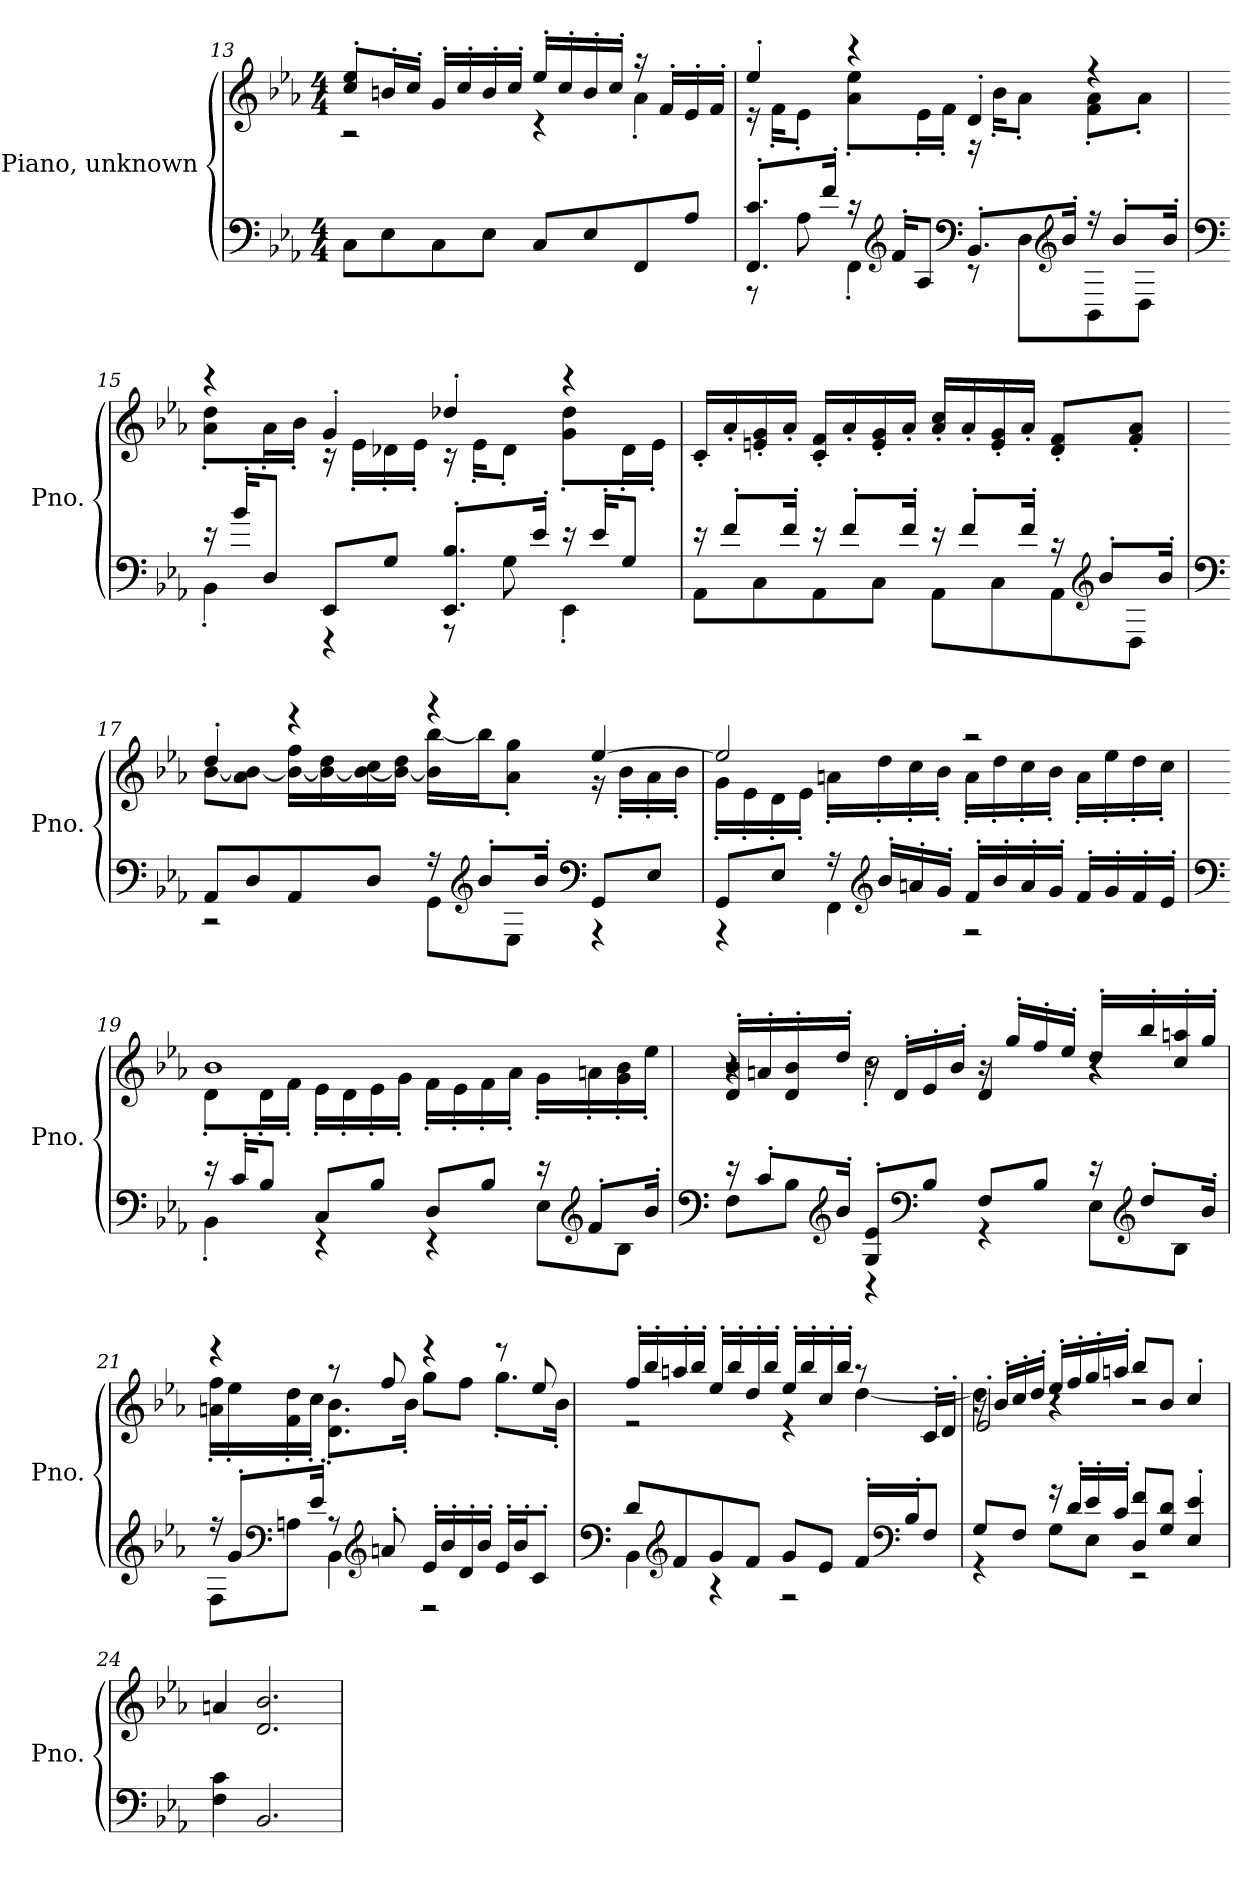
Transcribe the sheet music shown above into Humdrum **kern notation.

**kern	**kern
*part1	*part1
*staff2	*staff1
*I"Piano, unknown	*
*I'Pno.	*
*clefF4	*clefG2
*k[b-e-a-]	*k[b-e-a-]
*M4/4	*M4/4
=13	=13
*	*^
8C\L	8cc/' 8ee-/'L	2r
8E-\	16bn'/L	.
.	16cc'/JJ	.
8C\	16g'/LL	.
.	16cc'/	.
8E-\J	16b'/	.
.	16cc'/JJ	.
8C/L	16ee-'/LL	4r
.	16cc'/	.
8E-/	16b'/	.
.	16cc'/JJ	.
8FF/	16r	4a-'\
.	16f'/LL	.
8A-/J	16e-'/	.
.	16f'/JJ	.
!!LO:PB:g=z	!!
=14	=14	=14
*^	*	*
8.FF/' 8.c/'L	8r	4ee-'/	16r
.	.	.	16f'\KL
.	8A-\	.	8e-'\J
16f'/Jk	.	.	.
16r	4FF'\	4r	8a-\' 8ee-\'L
*clefG2	*	*	*
16f'/KL	.	.	.
8A-/J	.	.	16e-'\L
.	.	.	16f'\JJ
*clefF4	*	*	*
8.BB-'/L	8r	4d'/	16r
.	.	.	16b-'\KL
.	8D\L	.	8a-'\J
*clefG2	*	*	*
16b-'/Jk	.	.	.
16r	8BB-\	4r	8f\' 8a-\'L
8b-'/L	.	.	.
.	8D\J	.	8a-'\J
16b-'/Jk	.	.	.
=15	=15	=15	=15
*clefF4	*	*	*
16r	4BB-'\	4r	8a-\' 8dd\'L
16b-'/KL	.	.	.
8D/J	.	.	16a-'\L
.	.	.	16b-'\JJ
8EE-/L	4r	4g'/	16r
.	.	.	16e-'\LL
8G/J	.	.	16d-X'\
.	.	.	16e-'\JJ
8.EE-/' 8.B-/'L	8r	4dd-X'/	16r
.	.	.	16e-'\KL
.	8G\	.	8d-'\J
16e-'/Jk	.	.	.
16r	4EE-'\	4r	8g\' 8dd-\'L
16e-'/KL	.	.	.
8G/J	.	.	16d-'\L
.	.	.	16e-'\JJ
*	*	*v	*v
!!LO:LB:g=z
=16	=16	=16
16r	8AA-\L	16c'/LL
8f'/L	.	16a-'/
.	8C\	16en/' 16g/'
16f'/Jk	.	16a-'/JJ
16r	8AA-\	16c/' 16f/'LL
8f'/L	.	16a-'/
.	8C\J	16e/' 16g/'
16f'/Jk	.	16a-'/JJ
16r	8AA-\L	16a-/' 16cc/'LL
8f'/L	.	16a-'/
.	8C\	16e/' 16g/'
16f'/Jk	.	16a-'/JJ
16r	8AA-\	8d/' 8f/'L
*clefG2	*	*
8b-'/L	.	.
.	8D\J	8f/' 8a-/'J
16b-'/Jk	.	.
=17	=17	=17
*clefF4	*	*
*	*	*^
8AA-/L	2r	4dd'/	[8b-\L
8D/	.	.	8a-\ 8b-\_J
8AA-/	.	4r	16b-\_ 16ff\LL
.	.	.	16b-\_ 16dd\
8D/J	.	.	16b-\_ 16cc\
.	.	.	16b-\_ 16dd\JJ
16r	8GG\L	4r	16b-\] [16bb-\LL
*clefG2	*	*	*
8b-'/L	.	.	16bb-\J]
.	8E-\J	.	8a-\' 8gg\'J
16b-'/Jk	.	.	.
*clefF4	*	*	*
8GG/L	4r	[4ee-/	16r
.	.	.	16b-'\LL
8E-/J	.	.	16a-'\
.	.	.	16b-'\JJ
!!LO:LB:g=z	!!
=18	=18	=18	=18
8GG/L	4r	2ee-/]	16g'\LL
.	.	.	16e-'\
8E-/J	.	.	16d'\
.	.	.	16e-'\JJ
16r	4FF\	.	16an'\LL
*clefG2	*	*	*
16b-'/LL	.	.	16dd'\
16an'/	.	.	16cc'\
16g'/JJ	.	.	16b-'\JJ
16f'/LL	2r	2r	16a'\LL
16b-'/	.	.	16dd'\
16a'/	.	.	16cc'\
16g'/JJ	.	.	16b-'\JJ
16f'/LL	.	.	16a'\LL
16g'/	.	.	16ee-'\
16f'/	.	.	16dd'\
16e-'/JJ	.	.	16cc'\JJ
=19	=19	=19	=19
*clefF4	*	*	*
16r	4BB-'\	1b-	8d'\L
16c'/KL	.	.	.
8B-/J	.	.	16d'\L
.	.	.	16f'\JJ
8C/L	4r	.	16e-'\LL
.	.	.	16d'\
8B-/J	.	.	16e-'\
.	.	.	16g'\JJ
8D/L	4r	.	16f'\LL
.	.	.	16e-'\
8B-/J	.	.	16f'\
.	.	.	16a-'\JJ
16r	8E-\L	.	16g'\LL
*clefG2	*	*	*
8f'/L	.	.	16an'\
.	8B-\J	.	16g\' 16b-\'
16b-'/Jk	.	.	16ee-'\JJ
*	*	*v	*v
!!LO:LB:g=z
=20	=20	=20
*clefF4	*	*
*	*	*^
*	*	*	*^
16r	8F\L	16d/' 16b-/'LL	4r	2r
8c'/L	.	16an'/	.	.
.	8B-\J	16d/' 16b-/'	.	.
*clefG2	*	*	*	*
16b-'/Jk	.	16dd'/JJ	.	.
8G/' 8e-/'L	4r	16r	2cc'\	.
.	.	16d'/LL	.	.
*clefF4	*	*	*	*
8B-/J	.	16e-'/	.	.
.	.	16b-'/JJ	.	.
8F/L	4r	16r	.	4d/
.	.	16gg'/LL	.	.
8B-/J	.	16ff'/	.	.
.	.	16ee-'/JJ	.	.
16r	8E-\L	16dd'/LL	4r	4r
*clefG2	*	*	*	*
8dd'/L	.	16bb-'/	.	.
.	8B-\J	16cc/' 16aan/'	.	.
16b-'/Jk	.	16gg'/JJ	.	.
*	*	*	*v	*v
=21	=21	=21	=21
16r	8F\L	4r	16an\' 16ff\'LL
8g'/L	.	.	16ee-'\
*clefF4	*	*	*
.	8An\J	.	16f\' 16dd\'
16e-'/Jk	.	.	16cc'\JJ
8r	4BB-\	8r	8.d\' 8.b-\'L
*clefG2	*	*	*
8an'/	.	8ff/	.
.	.	.	16b-'\Jk
16e-'/LL	2r	4r	8gg\L
16b-'/	.	.	.
16d'/	.	.	8ff\J
16b-'/JJ	.	.	.
16e-'/LL	.	8r	8.gg'\L
16b-'/J	.	.	.
8c'/J	.	8ee-/	.
.	.	.	16b-'\Jk
!!LO:LB:g=z	!!
=22	=22	=22	=22
*clefF4	*	*	*
8d/L	4BB-\	16ff'/LL	2r
.	.	16bb-'/	.
*clefG2	*	*	*
8f/	.	16aan'/	.
.	.	16bb-'/JJ	.
8g/	4r	16ee-'/LL	.
.	.	16bb-'/	.
8f/J	.	16dd'/	.
.	.	16bb-'/JJ	.
8g/L	2r	16ee-'/LL	4r
.	.	16bb-'/	.
8e-/J	.	16cc'/	.
.	.	16bb-'/JJ	.
16f'/LL	.	8r	[4dd\
*clefF4	*	*	*
16B-'/J	.	.	.
8F/J	.	16c'/LL	.
.	.	16d'/JJ	.
=23	=23	=23	=23
*	*	*	*^
8G/L	4r	16r	4dd\]	2e-'/
.	.	16b-'/LL	.	.
8F/J	.	16cc'/	.	.
.	.	16dd'/JJ	.	.
16r	8G\L	16ee-'/LL	4r	.
16d'/LL	.	16ff'/	.	.
16e-'/	8E-\J	16gg'/	.	.
16c'/JJ	.	16aan'/JJ	.	.
8D/ 8f/L	2r	8bb-/L	2r	2r
8G/ 8d/J	.	8b-/J	.	.
4E-/' 4e-/'	.	4cc'/	.	.
*v	*v	*	*	*
*	*v	*v	*v
=24	=24
4F\ 4c\	4an/
2.BB-/	2.d/ 2.b-/
=	=
*-	*-
